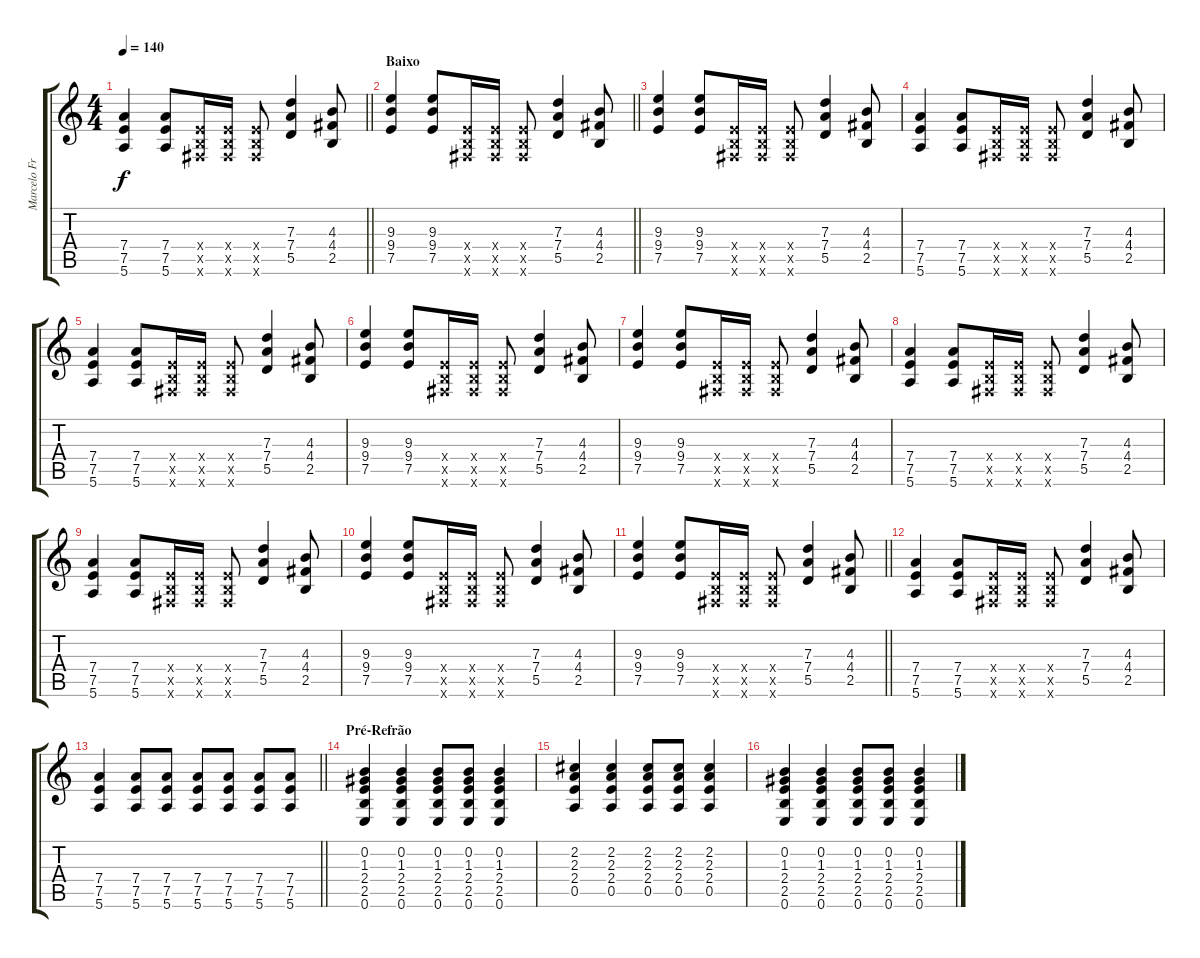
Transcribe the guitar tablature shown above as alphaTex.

\track ("Marcelo Fromer" "Marcelo Fr") {instrument acousticguitarsteel}
\staff {score tabs}
\tuning (E4 B3 G3 D3 A2 E2) {hide}
\ts (4 4)
\tempo 140
\clef g2
\barLineRight lightlight
\ks c
(7.4 7.5 5.6).4{dy f} (7.4 7.5 5.6).8 (2.4{x} 2.5{x} 2.6{x}).16 (2.4{x} 2.5{x} 2.6{x}).16 (2.4{x} 2.5{x} 2.6{x}).8 (7.3 7.4 5.5).4 (4.3 4.4 2.5).8 |
\section ("" "Baixo")
\barLineRight lightlight
(9.3 9.4 7.5).4 (9.3 9.4 7.5).8 (2.4{x} 2.5{x} 2.6{x}).16 (2.4{x} 2.5{x} 2.6{x}).16 (2.4{x} 2.5{x} 2.6{x}).8 (7.3 7.4 5.5).4 (4.3 4.4 2.5).8 |
(9.3 9.4 7.5).4 (9.3 9.4 7.5).8 (2.4{x} 2.5{x} 2.6{x}).16 (2.4{x} 2.5{x} 2.6{x}).16 (2.4{x} 2.5{x} 2.6{x}).8 (7.3 7.4 5.5).4 (4.3 4.4 2.5).8 |
(7.4 7.5 5.6).4 (7.4 7.5 5.6).8 (2.4{x} 2.5{x} 2.6{x}).16 (2.4{x} 2.5{x} 2.6{x}).16 (2.4{x} 2.5{x} 2.6{x}).8 (7.3 7.4 5.5).4 (4.3 4.4 2.5).8 |
(7.4 7.5 5.6).4 (7.4 7.5 5.6).8 (2.4{x} 2.5{x} 2.6{x}).16 (2.4{x} 2.5{x} 2.6{x}).16 (2.4{x} 2.5{x} 2.6{x}).8 (7.3 7.4 5.5).4 (4.3 4.4 2.5).8 |
(9.3 9.4 7.5).4 (9.3 9.4 7.5).8 (2.4{x} 2.5{x} 2.6{x}).16 (2.4{x} 2.5{x} 2.6{x}).16 (2.4{x} 2.5{x} 2.6{x}).8 (7.3 7.4 5.5).4 (4.3 4.4 2.5).8 |
(9.3 9.4 7.5).4 (9.3 9.4 7.5).8 (2.4{x} 2.5{x} 2.6{x}).16 (2.4{x} 2.5{x} 2.6{x}).16 (2.4{x} 2.5{x} 2.6{x}).8 (7.3 7.4 5.5).4 (4.3 4.4 2.5).8 |
(7.4 7.5 5.6).4 (7.4 7.5 5.6).8 (2.4{x} 2.5{x} 2.6{x}).16 (2.4{x} 2.5{x} 2.6{x}).16 (2.4{x} 2.5{x} 2.6{x}).8 (7.3 7.4 5.5).4 (4.3 4.4 2.5).8 |
(7.4 7.5 5.6).4 (7.4 7.5 5.6).8 (2.4{x} 2.5{x} 2.6{x}).16 (2.4{x} 2.5{x} 2.6{x}).16 (2.4{x} 2.5{x} 2.6{x}).8 (7.3 7.4 5.5).4 (4.3 4.4 2.5).8 |
(9.3 9.4 7.5).4 (9.3 9.4 7.5).8 (2.4{x} 2.5{x} 2.6{x}).16 (2.4{x} 2.5{x} 2.6{x}).16 (2.4{x} 2.5{x} 2.6{x}).8 (7.3 7.4 5.5).4 (4.3 4.4 2.5).8 |
\barLineRight lightlight
(9.3 9.4 7.5).4 (9.3 9.4 7.5).8 (2.4{x} 2.5{x} 2.6{x}).16 (2.4{x} 2.5{x} 2.6{x}).16 (2.4{x} 2.5{x} 2.6{x}).8 (7.3 7.4 5.5).4 (4.3 4.4 2.5).8 |
(7.4 7.5 5.6).4 (7.4 7.5 5.6).8 (2.4{x} 2.5{x} 2.6{x}).16 (2.4{x} 2.5{x} 2.6{x}).16 (2.4{x} 2.5{x} 2.6{x}).8 (7.3 7.4 5.5).4 (4.3 4.4 2.5).8 |
\barLineRight lightlight
(7.4 7.5 5.6).4 (7.4 7.5 5.6).8 (7.4 7.5 5.6).8 (7.4 7.5 5.6).8 (7.4 7.5 5.6).8 (7.4 7.5 5.6).8 (7.4 7.5 5.6).8 |
\section ("" "Pré-Refrão")
(0.2 1.3 2.4 2.5 0.6).4{volume 11 instrument electricguitarclean} (0.2 1.3 2.4 2.5 0.6).4 (0.2 1.3 2.4 2.5 0.6).8 (0.2 1.3 2.4 2.5 0.6).8 (0.2 1.3 2.4 2.5 0.6).4 |
(2.2 2.3 2.4 0.5).4 (2.2 2.3 2.4 0.5).4 (2.2 2.3 2.4 0.5).8 (2.2 2.3 2.4 0.5).8 (2.2 2.3 2.4 0.5).4 |
(0.2 1.3 2.4 2.5 0.6).4 (0.2 1.3 2.4 2.5 0.6).4 (0.2 1.3 2.4 2.5 0.6).8 (0.2 1.3 2.4 2.5 0.6).8 (0.2 1.3 2.4 2.5 0.6).4
